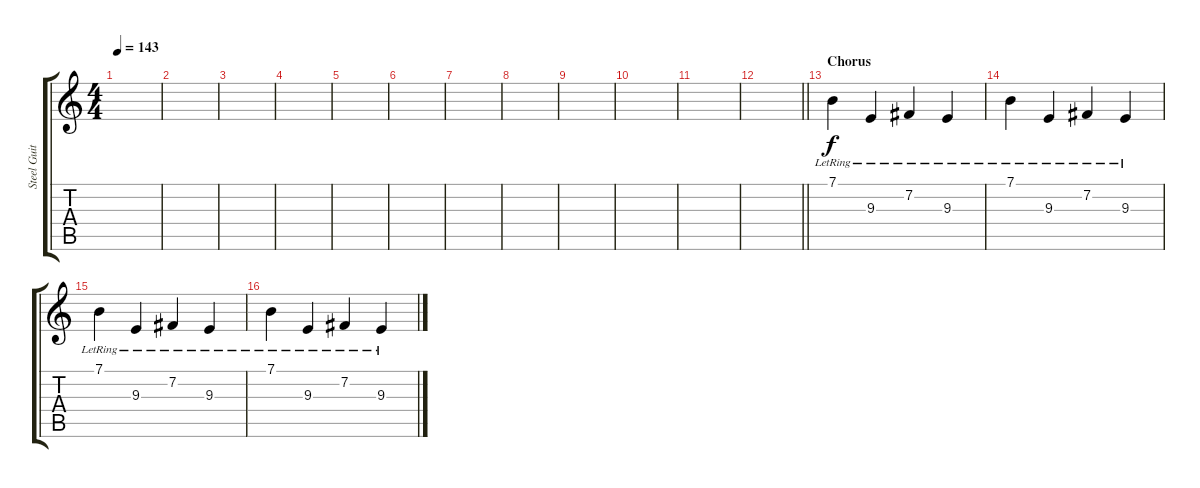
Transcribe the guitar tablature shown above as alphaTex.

\track ("Steel Guitar" "Steel Guit") {instrument electricgrandpiano}
\staff {score tabs}
\tuning (E4 B3 G3 D3 A2 E2) {hide}
\ts (4 4)
\tempo 143
\clef g2
\ks c
|
|
|
|
|
|
|
|
|
|
|
\barLineRight lightlight
|
\section ("" "Chorus")
7.1{lr}.4{balance 12} 9.3{lr}.4 7.2{lr}.4 9.3{lr}.4 |
7.1{lr}.4 9.3{lr}.4 7.2{lr}.4 9.3{lr}.4 |
7.1{lr}.4 9.3{lr}.4 7.2{lr}.4 9.3{lr}.4 |
7.1{lr}.4 9.3{lr}.4 7.2{lr}.4 9.3{lr}.4
